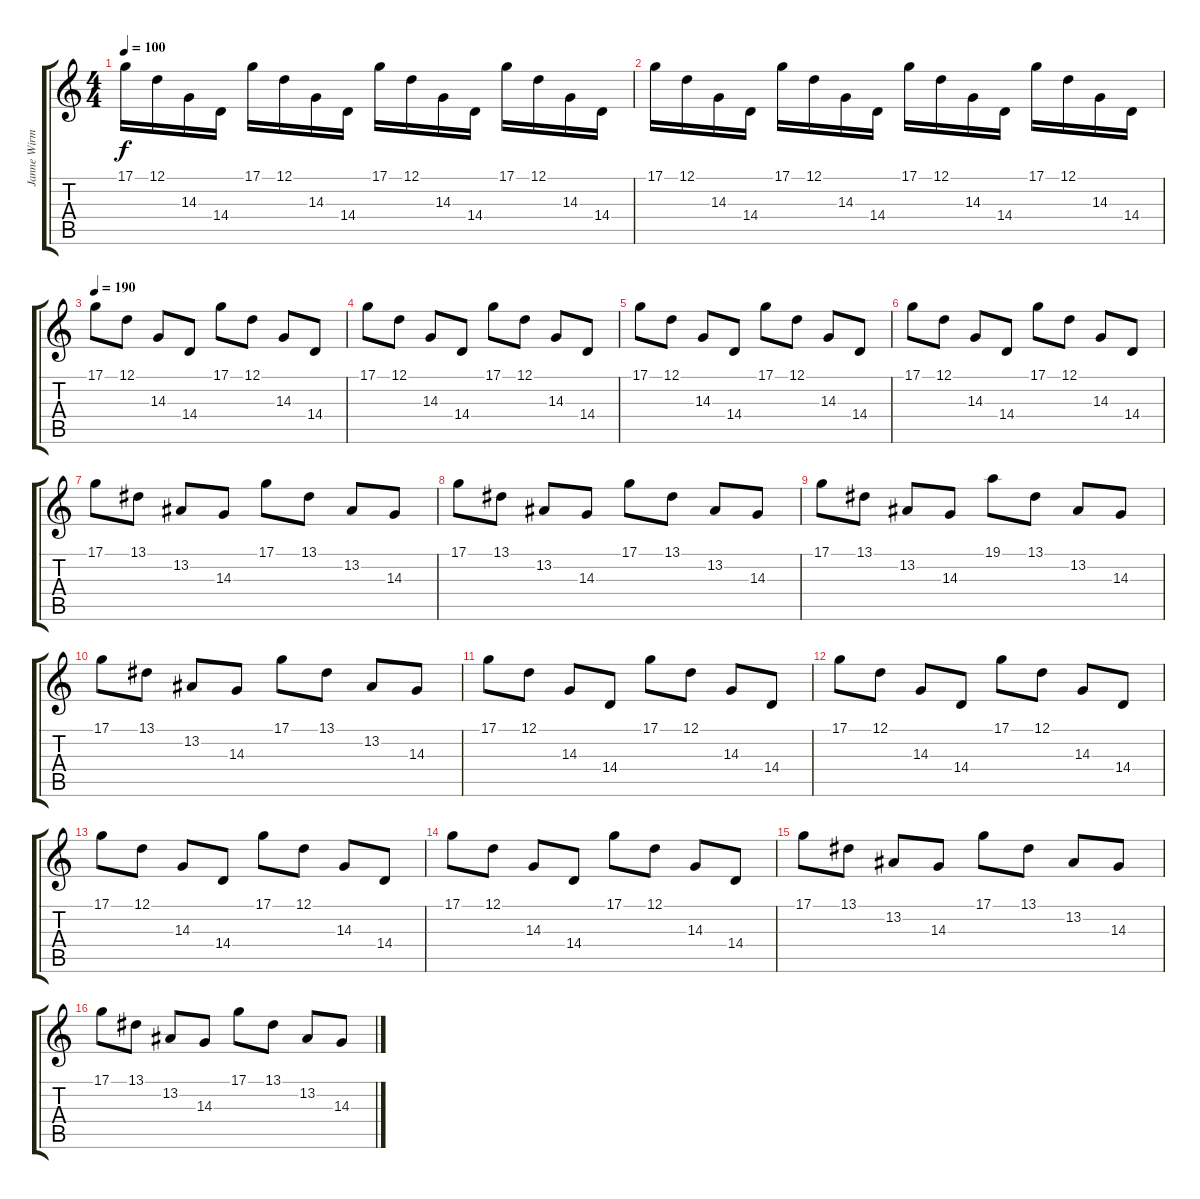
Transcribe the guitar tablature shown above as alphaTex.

\track ("Janne Wirmen" "Janne Wirm") {instrument pad1newage}
\staff {score tabs}
\tuning (D4 A3 F3 C3 G2 D2) {hide}
\ts (4 4)
\tempo 100
\clef g2
\ks c
17.1.16{dy f} 12.1.16 14.3.16 14.4.16 17.1.16 12.1.16 14.3.16 14.4.16 17.1.16 12.1.16 14.3.16 14.4.16 17.1.16 12.1.16 14.3.16 14.4.16 |
17.1.16 12.1.16 14.3.16 14.4.16 17.1.16 12.1.16 14.3.16 14.4.16 17.1.16 12.1.16 14.3.16 14.4.16 17.1.16 12.1.16 14.3.16 14.4.16 |
\tempo 190
17.1.8 12.1.8 14.3.8 14.4.8 17.1.8 12.1.8 14.3.8 14.4.8 |
17.1.8 12.1.8 14.3.8 14.4.8 17.1.8 12.1.8 14.3.8 14.4.8 |
17.1.8 12.1.8 14.3.8 14.4.8 17.1.8 12.1.8 14.3.8 14.4.8 |
17.1.8 12.1.8 14.3.8 14.4.8 17.1.8 12.1.8 14.3.8 14.4.8 |
17.1.8 13.1.8 13.2.8 14.3.8 17.1.8 13.1.8 13.2.8 14.3.8 |
17.1.8 13.1.8 13.2.8 14.3.8 17.1.8 13.1.8 13.2.8 14.3.8 |
17.1.8 13.1.8 13.2.8 14.3.8 19.1.8 13.1.8 13.2.8 14.3.8 |
17.1.8 13.1.8 13.2.8 14.3.8 17.1.8 13.1.8 13.2.8 14.3.8 |
17.1.8 12.1.8 14.3.8 14.4.8 17.1.8 12.1.8 14.3.8 14.4.8 |
17.1.8 12.1.8 14.3.8 14.4.8 17.1.8 12.1.8 14.3.8 14.4.8 |
17.1.8 12.1.8 14.3.8 14.4.8 17.1.8 12.1.8 14.3.8 14.4.8 |
17.1.8 12.1.8 14.3.8 14.4.8 17.1.8 12.1.8 14.3.8 14.4.8 |
17.1.8 13.1.8 13.2.8 14.3.8 17.1.8 13.1.8 13.2.8 14.3.8 |
17.1.8 13.1.8 13.2.8 14.3.8 17.1.8 13.1.8 13.2.8 14.3.8
